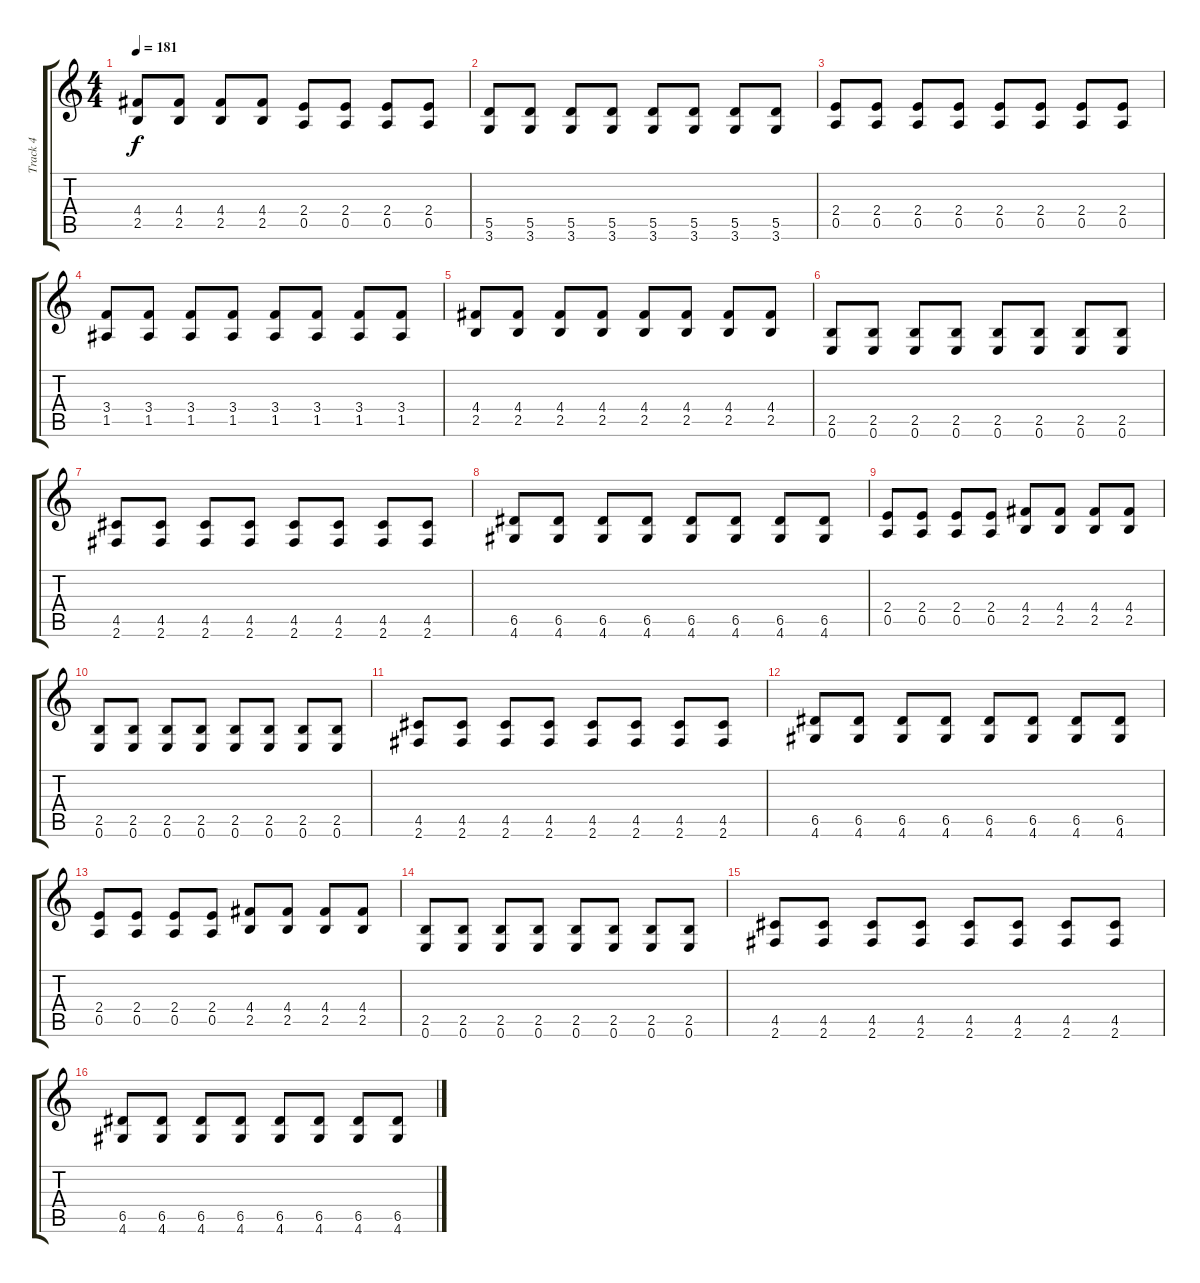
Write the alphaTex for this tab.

\track ("Track 4" "Track 4") {instrument overdrivenguitar}
\staff {score tabs}
\tuning (E4 B3 G3 D3 A2 E2) {hide}
\ts (4 4)
\tempo 181
\clef g2
\ks c
(4.4 2.5).8{dy f} (4.4 2.5).8 (4.4 2.5).8 (4.4 2.5).8 (2.4 0.5).8 (2.4 0.5).8 (2.4 0.5).8 (2.4 0.5).8 |
(5.5 3.6).8 (5.5 3.6).8 (5.5 3.6).8 (5.5 3.6).8 (5.5 3.6).8 (5.5 3.6).8 (5.5 3.6).8 (5.5 3.6).8 |
(2.4 0.5).8 (2.4 0.5).8 (2.4 0.5).8 (2.4 0.5).8 (2.4 0.5).8 (2.4 0.5).8 (2.4 0.5).8 (2.4 0.5).8 |
(3.4 1.5).8 (3.4 1.5).8 (3.4 1.5).8 (3.4 1.5).8 (3.4 1.5).8 (3.4 1.5).8 (3.4 1.5).8 (3.4 1.5).8 |
(4.4 2.5).8 (4.4 2.5).8 (4.4 2.5).8 (4.4 2.5).8 (4.4 2.5).8 (4.4 2.5).8 (4.4 2.5).8 (4.4 2.5).8 |
(2.5 0.6).8 (2.5 0.6).8 (2.5 0.6).8 (2.5 0.6).8 (2.5 0.6).8 (2.5 0.6).8 (2.5 0.6).8 (2.5 0.6).8 |
(4.5 2.6).8 (4.5 2.6).8 (4.5 2.6).8 (4.5 2.6).8 (4.5 2.6).8 (4.5 2.6).8 (4.5 2.6).8 (4.5 2.6).8 |
(6.5 4.6).8 (6.5 4.6).8 (6.5 4.6).8 (6.5 4.6).8 (6.5 4.6).8 (6.5 4.6).8 (6.5 4.6).8 (6.5 4.6).8 |
(2.4 0.5).8 (2.4 0.5).8 (2.4 0.5).8 (2.4 0.5).8 (4.4 2.5).8 (4.4 2.5).8 (4.4 2.5).8 (4.4 2.5).8 |
(2.5 0.6).8 (2.5 0.6).8 (2.5 0.6).8 (2.5 0.6).8 (2.5 0.6).8 (2.5 0.6).8 (2.5 0.6).8 (2.5 0.6).8 |
(4.5 2.6).8 (4.5 2.6).8 (4.5 2.6).8 (4.5 2.6).8 (4.5 2.6).8 (4.5 2.6).8 (4.5 2.6).8 (4.5 2.6).8 |
(6.5 4.6).8 (6.5 4.6).8 (6.5 4.6).8 (6.5 4.6).8 (6.5 4.6).8 (6.5 4.6).8 (6.5 4.6).8 (6.5 4.6).8 |
(2.4 0.5).8 (2.4 0.5).8 (2.4 0.5).8 (2.4 0.5).8 (4.4 2.5).8 (4.4 2.5).8 (4.4 2.5).8 (4.4 2.5).8 |
(2.5 0.6).8 (2.5 0.6).8 (2.5 0.6).8 (2.5 0.6).8 (2.5 0.6).8 (2.5 0.6).8 (2.5 0.6).8 (2.5 0.6).8 |
(4.5 2.6).8 (4.5 2.6).8 (4.5 2.6).8 (4.5 2.6).8 (4.5 2.6).8 (4.5 2.6).8 (4.5 2.6).8 (4.5 2.6).8 |
(6.5 4.6).8 (6.5 4.6).8 (6.5 4.6).8 (6.5 4.6).8 (6.5 4.6).8 (6.5 4.6).8 (6.5 4.6).8 (6.5 4.6).8
